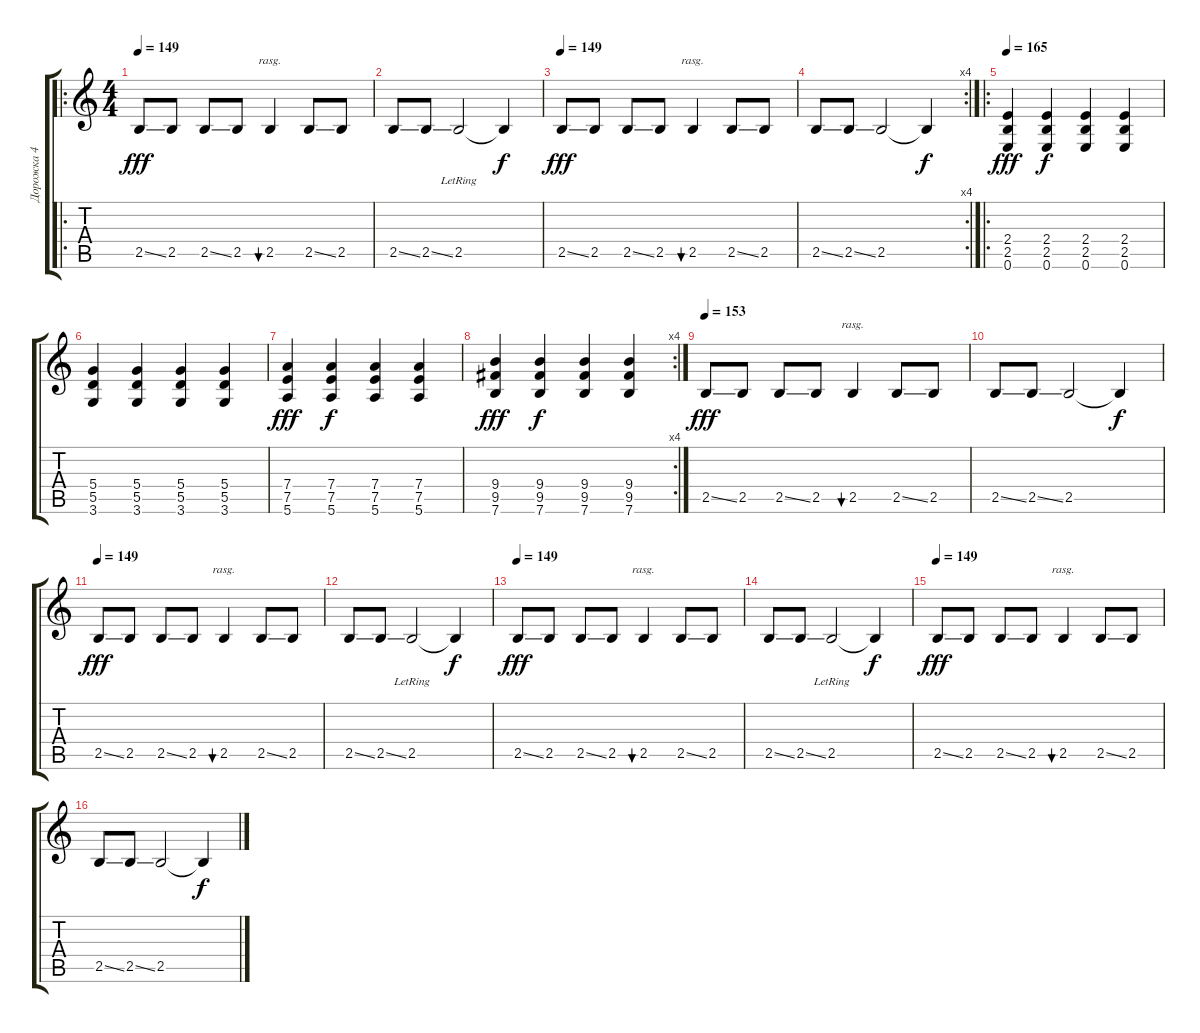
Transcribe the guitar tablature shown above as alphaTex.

\track ("Дорожка 4" "Дорожка 4") {instrument distortionguitar}
\staff {score tabs}
\tuning (E4 B3 G3 D3 A2 E2) {hide}
\ro
\ts (4 4)
\tempo 149
\clef g2
\ks c
2.5{ss}.8{dy fff} 2.5.8 2.5{ss}.8 2.5.8 2.5.4{bu 480 rasg ii} 2.5{ss}.8 2.5.8 |
2.5{ss}.8 2.5{ss}.8 2.5{lr}.2 2.5{t}.4{dy f} |
\tempo 149
2.5{ss}.8{dy fff} 2.5.8 2.5{ss}.8 2.5.8 2.5.4{bu 480 rasg ii} 2.5{ss}.8 2.5.8 |
\rc 4
2.5{ss}.8 2.5{ss}.8 2.5.2 2.5{t}.4{dy f} |
\ro
\tempo 165
(2.4 2.5 0.6).4{dy fff} (2.4 2.5 0.6).4{dy f} (2.4 2.5 0.6).4 (2.4 2.5 0.6).4 |
(5.4 5.5 3.6).4 (5.4 5.5 3.6).4 (5.4 5.5 3.6).4 (5.4 5.5 3.6).4 |
(7.4 7.5 5.6).4{dy fff} (7.4 7.5 5.6).4{dy f} (7.4 7.5 5.6).4 (7.4 7.5 5.6).4 |
\rc 4
(9.4 9.5 7.6).4{dy fff} (9.4 9.5 7.6).4{dy f} (9.4 9.5 7.6).4 (9.4 9.5 7.6).4 |
\tempo 153
2.5{ss}.8{dy fff} 2.5.8 2.5{ss}.8 2.5.8 2.5.4{bu 480 rasg ii} 2.5{ss}.8 2.5.8 |
2.5{ss}.8 2.5{ss}.8 2.5.2 2.5{t}.4{dy f} |
\tempo 149
2.5{ss}.8{dy fff} 2.5.8 2.5{ss}.8 2.5.8 2.5.4{bu 480 rasg ii} 2.5{ss}.8 2.5.8 |
2.5{ss}.8 2.5{ss}.8 2.5{lr}.2 2.5{t}.4{dy f} |
\tempo 149
2.5{ss}.8{dy fff} 2.5.8 2.5{ss}.8 2.5.8 2.5.4{bu 480 rasg ii} 2.5{ss}.8 2.5.8 |
2.5{ss}.8 2.5{ss}.8 2.5{lr}.2 2.5{t}.4{dy f} |
\tempo 149
2.5{ss}.8{dy fff} 2.5.8 2.5{ss}.8 2.5.8 2.5.4{bu 480 rasg ii} 2.5{ss}.8 2.5.8 |
2.5{ss}.8 2.5{ss}.8 2.5.2 2.5{t}.4{dy f}
